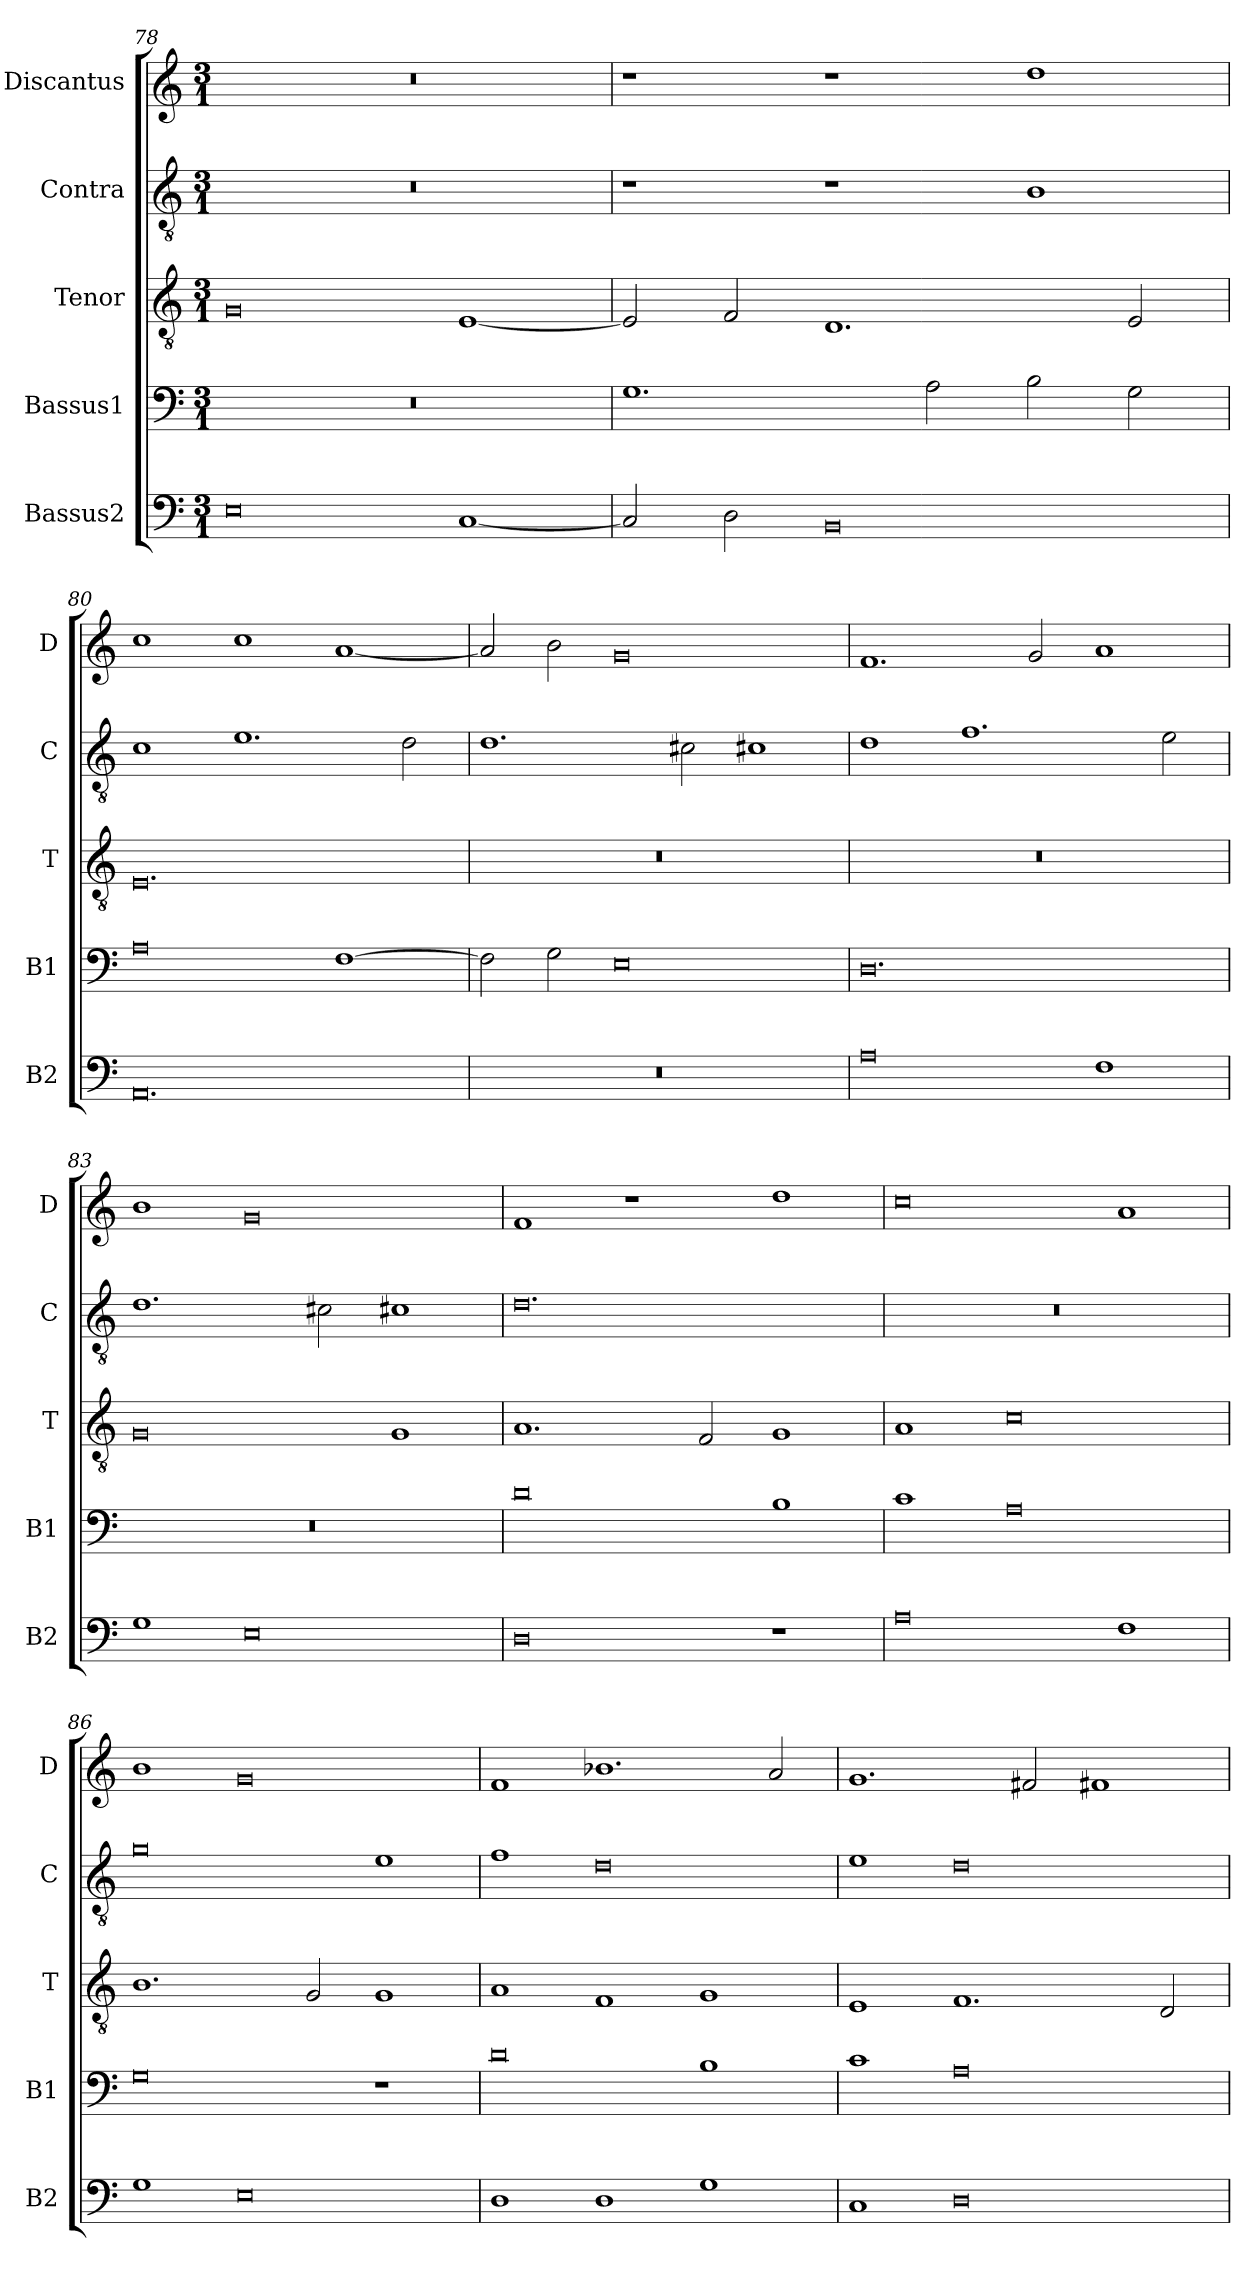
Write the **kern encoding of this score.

**kern	**kern	**kern	**kern	**kern
*part5	*part4	*part3	*part2	*part1
*staff5	*staff4	*staff3	*staff2	*staff1
*I"Bassus2	*I"Bassus1	*I"Tenor	*I"Contra	*I"Discantus
*I'B2	*I'B1	*I'T	*I'C	*I'D
*clefF4	*clefF4	*clefGv2	*clefGv2	*clefG2
*k[]	*k[]	*k[]	*k[]	*k[]
*M3/1	*M3/1	*M3/1	*M3/1	*M3/1
=78	=78	=78	=78	=78
0E	0.r	0G	0.r	0.r
[1C	.	[1E	.	.
=79	=79	=79	=79	=79
2C/]	1.G	2E/]	1r	1r
2D\	.	2F/	.	.
0BB	.	1.D	1r	1r
.	2A\	.	.	.
.	2B\	.	1B	1dd
.	2G\	2E/	.	.
=80	=80	=80	=80	=80
0.AA	0A	0.E	1c	1cc
.	.	.	1.e	1cc
.	[1F	.	.	[1a
.	.	.	2d\	.
=81	=81	=81	=81	=81
0.r	2F\]	0.r	1.d	2a/]
.	2G\	.	.	2b\
.	0E	.	.	0g
.	.	.	2c#X\	.
.	.	.	1c#X	.
=82	=82	=82	=82	=82
0A	0.D	0.r	1d	1.f
.	.	.	1.f	.
.	.	.	.	2g/
1F	.	.	.	1a
.	.	.	2e\	.
=83	=83	=83	=83	=83
1G	0.r	0G	1.d	1b
0E	.	.	.	0g
.	.	.	2c#X\	.
.	.	1G	1c#X	.
=84	=84	=84	=84	=84
0D	0d	1.A	0.d	1f
.	.	.	.	1r
.	.	2F/	.	.
1r	1B	1G	.	1dd
=85	=85	=85	=85	=85
0A	1c	1A	0.r	0cc
.	0A	0c	.	.
1F	.	.	.	1a
=86	=86	=86	=86	=86
1G	0G	1.B	0g	1b
0E	.	.	.	0g
.	.	2G/	.	.
.	1r	1G	1e	.
=87	=87	=87	=87	=87
1D	0d	1A	1f	1f
1D	.	1F	0d	1.b-X
1G	1B	1G	.	.
.	.	.	.	2a/
=88	=88	=88	=88	=88
1C	1c	1E	1e	1.g
0D	0A	1.F	0d	.
.	.	.	.	2f#X/
.	.	.	.	1f#X
.	.	2D/	.	.
=	=	=	=	=
*-	*-	*-	*-	*-
